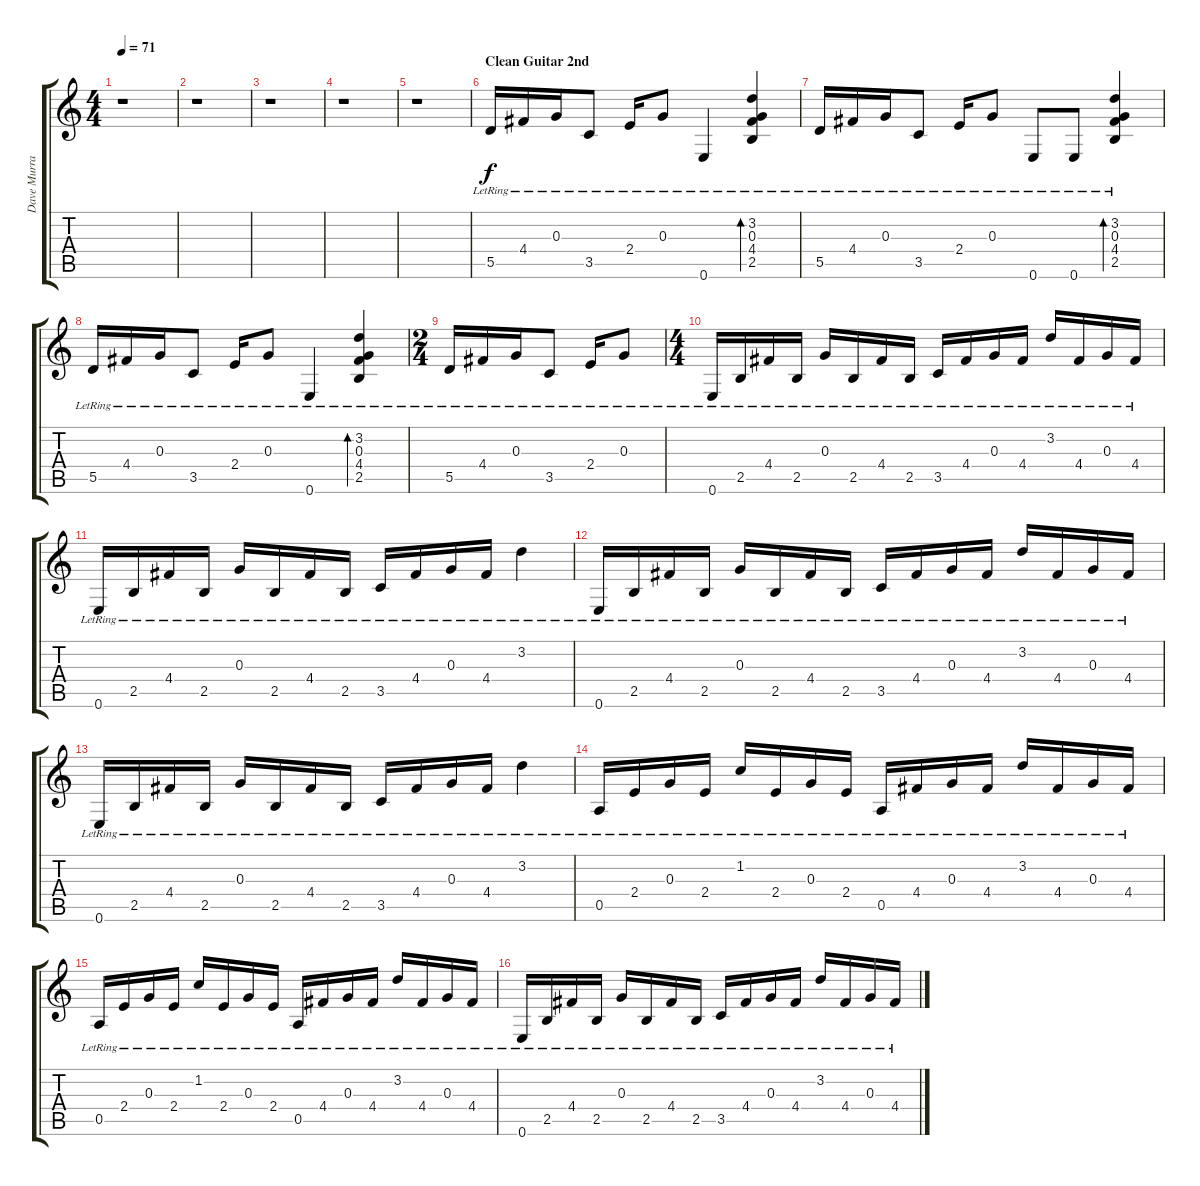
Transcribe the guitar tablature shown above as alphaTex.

\track ("Dave Murray (clean)" "Dave Murra") {instrument electricguitarmuted}
\staff {score tabs}
\tuning (E4 B3 G3 D3 A2 E2) {hide}
\ts (4 4)
\tempo 71
\clef g2
\ks c
r.1{dy f} |
r.1 |
r.1 |
r.1 |
r.1 |
\section ("" "Clean Guitar 2nd")
5.5{lr}.16 4.4{lr}.16 0.3{lr}.16 3.5{lr}.8 2.4{lr}.16 0.3{lr}.8 0.6{lr}.4 (3.2{lr} 0.3{lr} 4.4{lr} 2.5{lr}).4{bd 120} |
5.5{lr}.16 4.4{lr}.16 0.3{lr}.16 3.5{lr}.8 2.4{lr}.16 0.3{lr}.8 0.6{lr}.8 0.6{lr}.8 (3.2{lr} 0.3{lr} 4.4{lr} 2.5{lr}).4{bd 120} |
5.5{lr}.16 4.4{lr}.16 0.3{lr}.16 3.5{lr}.8 2.4{lr}.16 0.3{lr}.8 0.6{lr}.4 (3.2{lr} 0.3{lr} 4.4{lr} 2.5{lr}).4{bd 120} |
\ts (2 4)
5.5{lr}.16 4.4{lr}.16 0.3{lr}.16 3.5{lr}.8 2.4{lr}.16 0.3{lr}.8 |
\ts (4 4)
0.6{lr}.16 2.5{lr}.16 4.4{lr}.16 2.5{lr}.16 0.3{lr}.16 2.5{lr}.16 4.4{lr}.16 2.5{lr}.16 3.5{lr}.16 4.4{lr}.16 0.3{lr}.16 4.4{lr}.16 3.2{lr}.16 4.4{lr}.16 0.3{lr}.16 4.4{lr}.16 |
0.6{lr}.16 2.5{lr}.16 4.4{lr}.16 2.5{lr}.16 0.3{lr}.16 2.5{lr}.16 4.4{lr}.16 2.5{lr}.16 3.5{lr}.16 4.4{lr}.16 0.3{lr}.16 4.4{lr}.16 3.2{lr}.4 |
0.6{lr}.16 2.5{lr}.16 4.4{lr}.16 2.5{lr}.16 0.3{lr}.16 2.5{lr}.16 4.4{lr}.16 2.5{lr}.16 3.5{lr}.16 4.4{lr}.16 0.3{lr}.16 4.4{lr}.16 3.2{lr}.16 4.4{lr}.16 0.3{lr}.16 4.4{lr}.16 |
0.6{lr}.16 2.5{lr}.16 4.4{lr}.16 2.5{lr}.16 0.3{lr}.16 2.5{lr}.16 4.4{lr}.16 2.5{lr}.16 3.5{lr}.16 4.4{lr}.16 0.3{lr}.16 4.4{lr}.16 3.2{lr}.4 |
0.5{lr}.16 2.4{lr}.16 0.3{lr}.16 2.4{lr}.16 1.2{lr}.16 2.4{lr}.16 0.3{lr}.16 2.4{lr}.16 0.5{lr}.16 4.4{lr}.16 0.3{lr}.16 4.4{lr}.16 3.2{lr}.16 4.4{lr}.16 0.3{lr}.16 4.4{lr}.16 |
0.5{lr}.16 2.4{lr}.16 0.3{lr}.16 2.4{lr}.16 1.2{lr}.16 2.4{lr}.16 0.3{lr}.16 2.4{lr}.16 0.5{lr}.16 4.4{lr}.16 0.3{lr}.16 4.4{lr}.16 3.2{lr}.16 4.4{lr}.16 0.3{lr}.16 4.4{lr}.16 |
0.6{lr}.16 2.5{lr}.16 4.4{lr}.16 2.5{lr}.16 0.3{lr}.16 2.5{lr}.16 4.4{lr}.16 2.5{lr}.16 3.5{lr}.16 4.4{lr}.16 0.3{lr}.16 4.4{lr}.16 3.2{lr}.16 4.4{lr}.16 0.3{lr}.16 4.4{lr}.16
